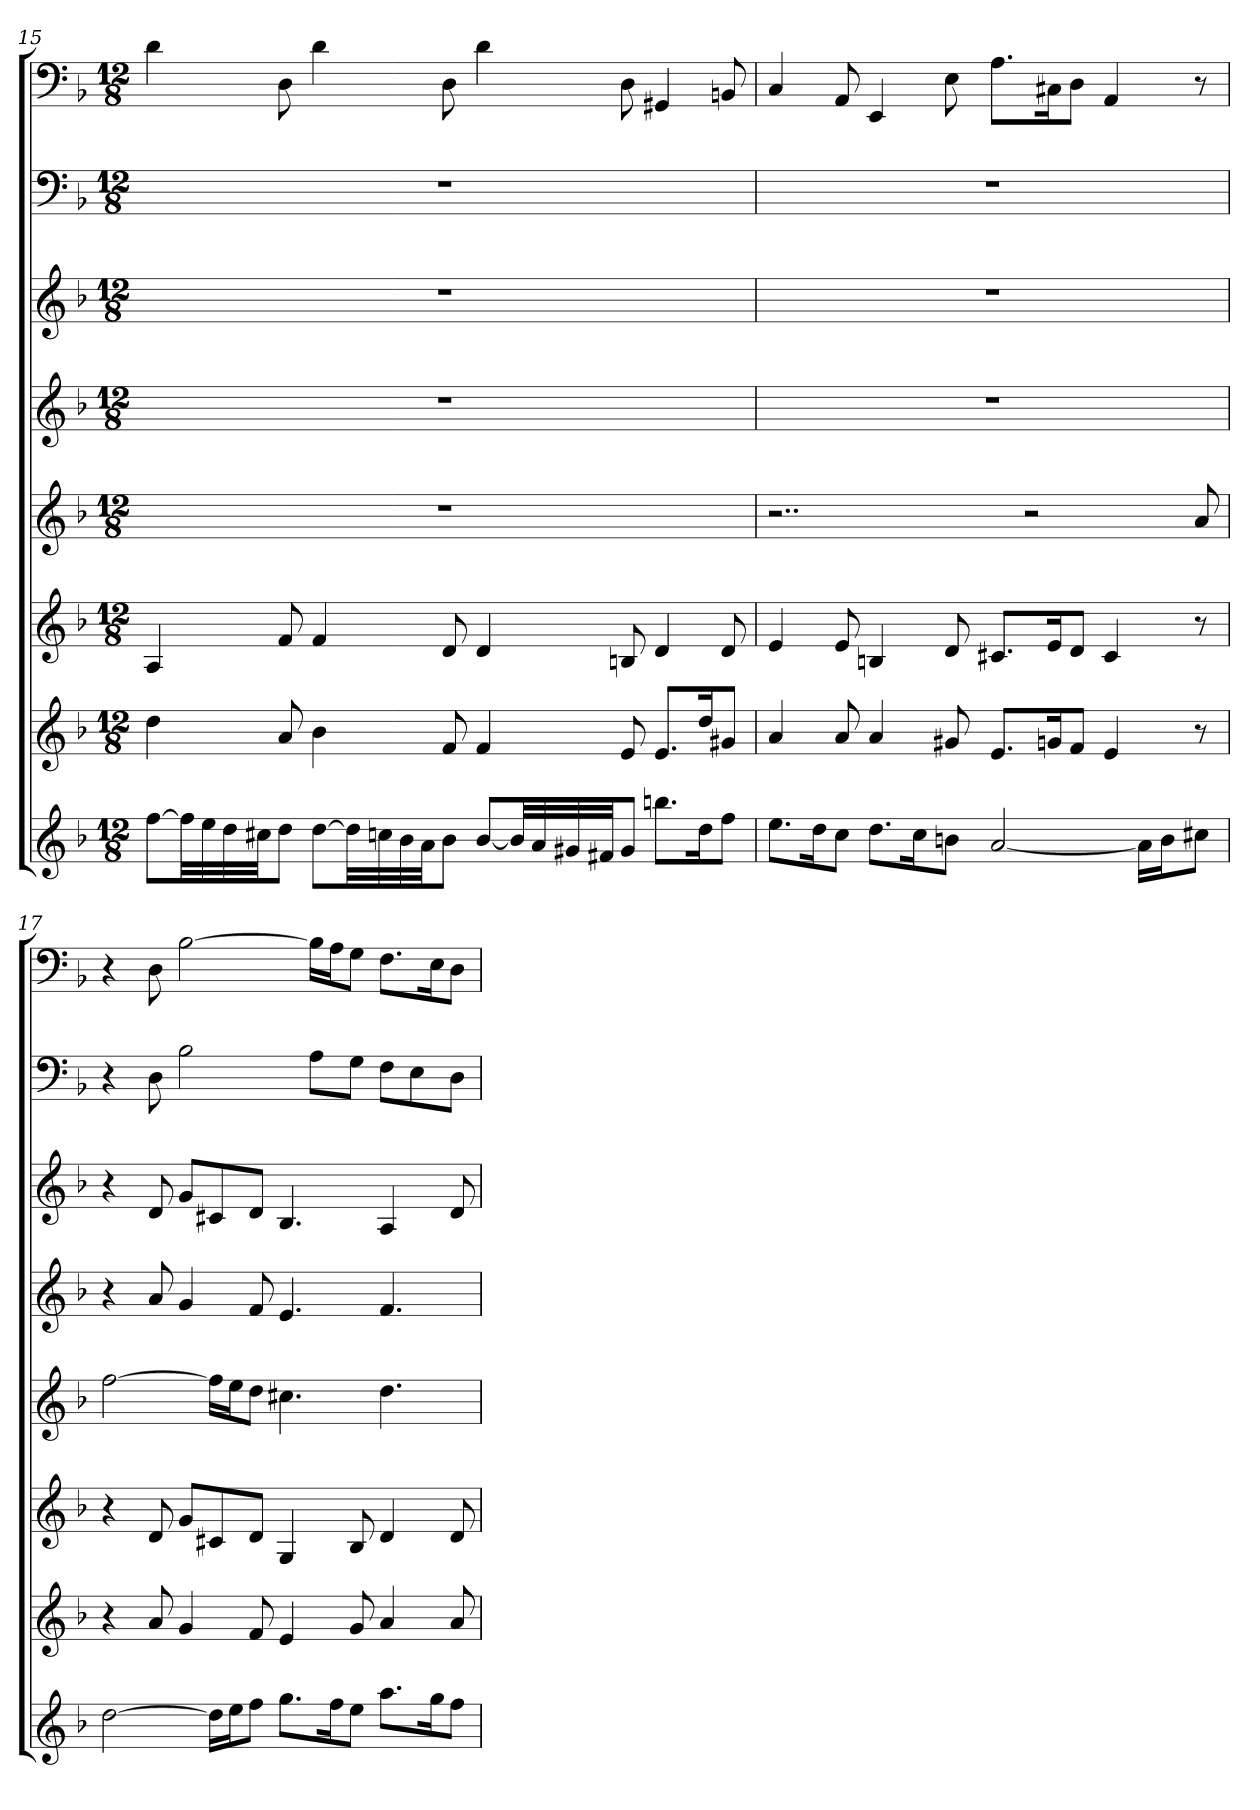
**kern	**kern	**kern	**kern	**kern	**kern	**kern	**kern
*part8	*part7	*part6	*part5	*part4	*part3	*part2	*part1
*staff8	*staff7	*staff6	*staff5	*staff4	*staff3	*staff2	*staff1
*k[b-]	*k[b-]	*k[b-]	*k[b-]	*k[b-]	*k[b-]	*k[b-]	*k[b-]
*d:	*d:	*d:	*d:	*d:	*d:	*d:	*d:
*M12/8	*M12/8	*M12/8	*M12/8	*M12/8	*M12/8	*M12/8	*M12/8
=15	=15	=15	=15	=15	=15	=15	=15
[8ffL	4dd	4A	1.r	1.r	1.r	1.r	4d
32ffLL]	.	.	.	.	.	.	.
32ee	.	.	.	.	.	.	.
32dd	.	.	.	.	.	.	.
32cc#XJJ	.	.	.	.	.	.	.
8ddJ	8a	8f	.	.	.	.	8D
[8ddL	4b-	4f	.	.	.	.	4d
32ddLL]	.	.	.	.	.	.	.
32ccn	.	.	.	.	.	.	.
32b-	.	.	.	.	.	.	.
32aJJ	.	.	.	.	.	.	.
8b-J	8f	8d	.	.	.	.	8D
[8b-L	4f	4d	.	.	.	.	4d
32b-LL]	.	.	.	.	.	.	.
32a	.	.	.	.	.	.	.
32g#X	.	.	.	.	.	.	.
32f#XJJ	.	.	.	.	.	.	.
8g#J	8e	8Bn	.	.	.	.	8D
8.bbnL	8.eL	4d	.	.	.	.	4GG#X
16ddK	16ddK	.	.	.	.	.	.
8ffJ	8g#XJ	8d	.	.	.	.	8BBn
=16	=16	=16	=16	=16	=16	=16	=16
8.eeL	4a	4e	2..r	1.r	1.r	1.r	4C
16ddK	.	.	.	.	.	.	.
8ccJ	8a	8e	.	.	.	.	8AA
8.ddL	4a	4Bn	.	.	.	.	4EE
16ccK	.	.	.	.	.	.	.
8bnJ	8g#X	8d	.	.	.	.	8E
[2a	8.eL	8.c#XL	.	.	.	.	8.AL
.	.	.	2r	.	.	.	.
.	16gnK	16eK	.	.	.	.	16C#XK
.	8fJ	8dJ	.	.	.	.	8DJ
.	4e	4c#	.	.	.	.	4AA
16aLL]	.	.	.	.	.	.	.
16bJ	.	.	.	.	.	.	.
8cc#XJ	8r	8r	8a	.	.	.	8r
=17	=17	=17	=17	=17	=17	=17	=17
[2dd	4r	4r	[2ff	4r	4r	4r	4r
.	8a	8d	.	8a	8d	8D	8D
.	4g	8gL	.	4g	8gL	2B-	[2B-
16ddLL]	.	8c#X	16ffLL]	.	8c#X	.	.
16eeJ	.	.	16eeJ	.	.	.	.
8ffJ	8f	8dJ	8ddJ	8f	8dJ	.	.
8.ggL	4e	4G	4.cc#X	4.e	4.B-	.	.
.	.	.	.	.	.	8AL	16B-LL]
16ffK	.	.	.	.	.	.	16AJ
8eeJ	8g	8B-	.	.	.	8GJ	8GJ
8.aaL	4a	4d	4.dd	4.f	4A	8FL	8.FL
.	.	.	.	.	.	8E	.
16ggK	.	.	.	.	.	.	16EK
8ffJ	8a	8d	.	.	8d	8DJ	8DJ
=	=	=	=	=	=	=	=
*-	*-	*-	*-	*-	*-	*-	*-
